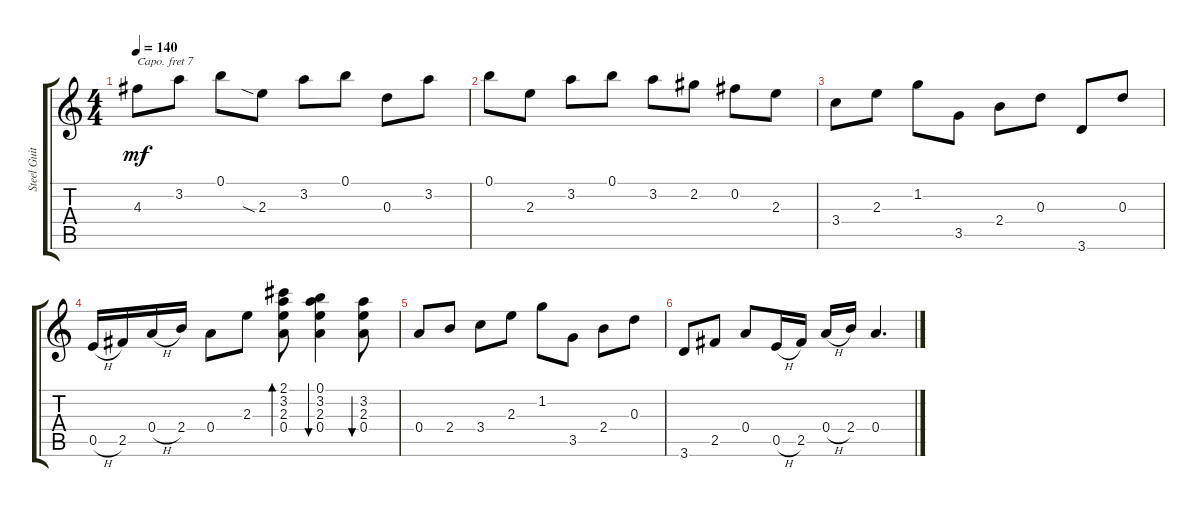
\track ("Steel Guitar" "Steel Guit") {instrument acousticguitarsteel}
\staff {score tabs}
\capo 7
\tuning (E4 B3 G3 D3 A2 E2) {hide}
\ts (4 4)
\tempo 140
\clef g2
\ks c
4.3.8{dy mf} 3.2.8 0.1.8 2.3{sia}.8 3.2.8 0.1.8 0.3.8 3.2.8 |
0.1.8 2.3.8 3.2.8 0.1.8 3.2.8 2.2.8 0.2.8 2.3.8 |
3.4.8 2.3.8 1.2.8 3.5.8 2.4.8 0.3.8 3.6.8 0.3.8 |
0.5{h}.16 2.5.16 0.4{h}.16 2.4.16 0.4.8 2.3.8 (2.1 3.2 2.3 0.4).8{bd 30} (0.1 3.2 2.3 0.4).4{bu 30} (3.2 2.3 0.4).8{bu 30} |
0.4.8 2.4.8 3.4.8 2.3.8 1.2.8 3.5.8 2.4.8 0.3.8 |
3.6.8 2.5.8 0.4.8 0.5{h}.16 2.5.16 0.4{h}.16 2.4.16 0.4.4{d}
